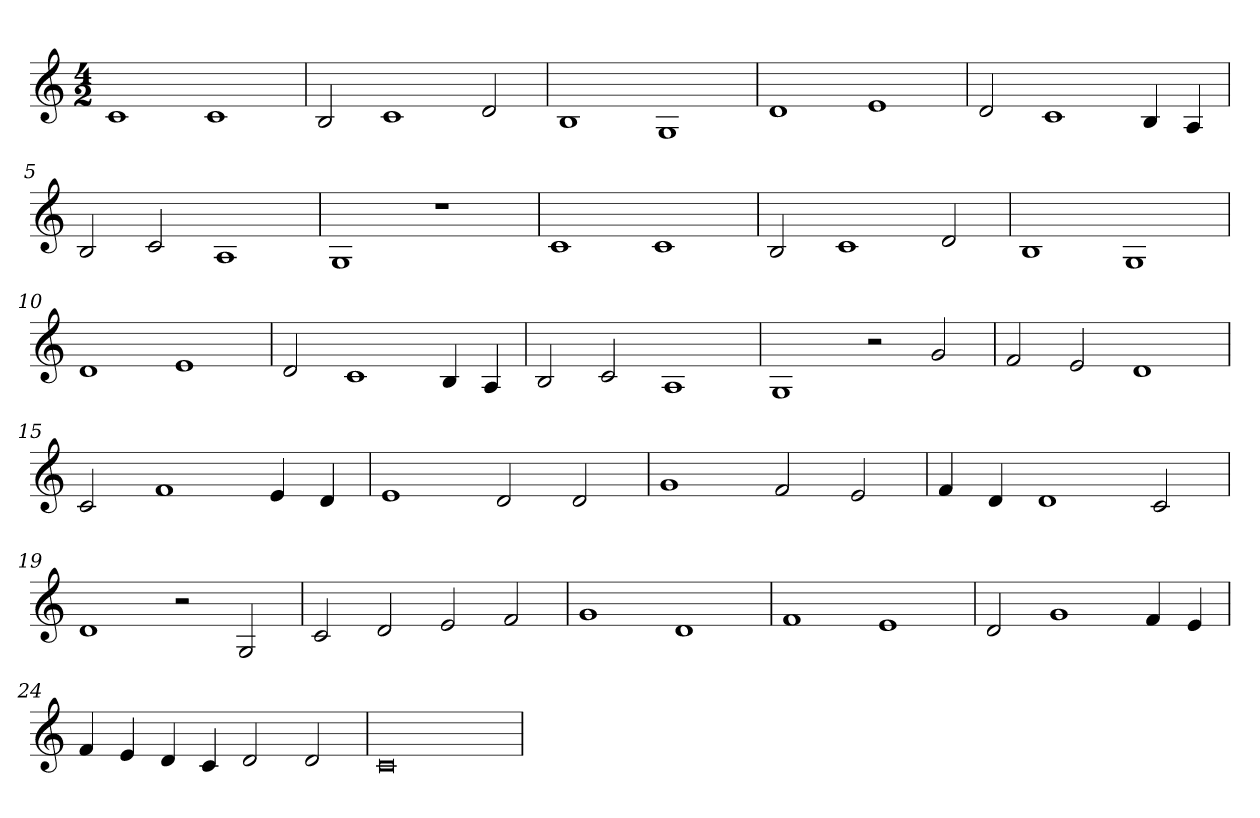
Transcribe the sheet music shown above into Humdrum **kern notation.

**kern
*part1
*staff1
*clefG2
*k[]
*C:
*M4/2
=
1c
1c
=1
2B
1c
2d
=2
1B
1G
=3
1d
1e
=4
2d
1c
4B
4A
=5
2B
2c
1A
=6
1G
1r
=7
1c
1c
=8
2B
1c
2d
=9
1B
1G
=10
1d
1e
=11
2d
1c
4B
4A
=12
2B
2c
1A
=13
1G
2r
2g
=14
2f
2e
1d
=15
2c
1f
4e
4d
=16
1e
2d
2d
=17
1g
2f
2e
=18
4f
4d
1d
2c
=19
1d
2r
2G
=20
2c
2d
2e
2f
=21
1g
1d
=22
1f
1e
=23
2d
1g
4f
4e
=24
4f
4e
4d
4c
2d
2d
=25
0c
=
*-
